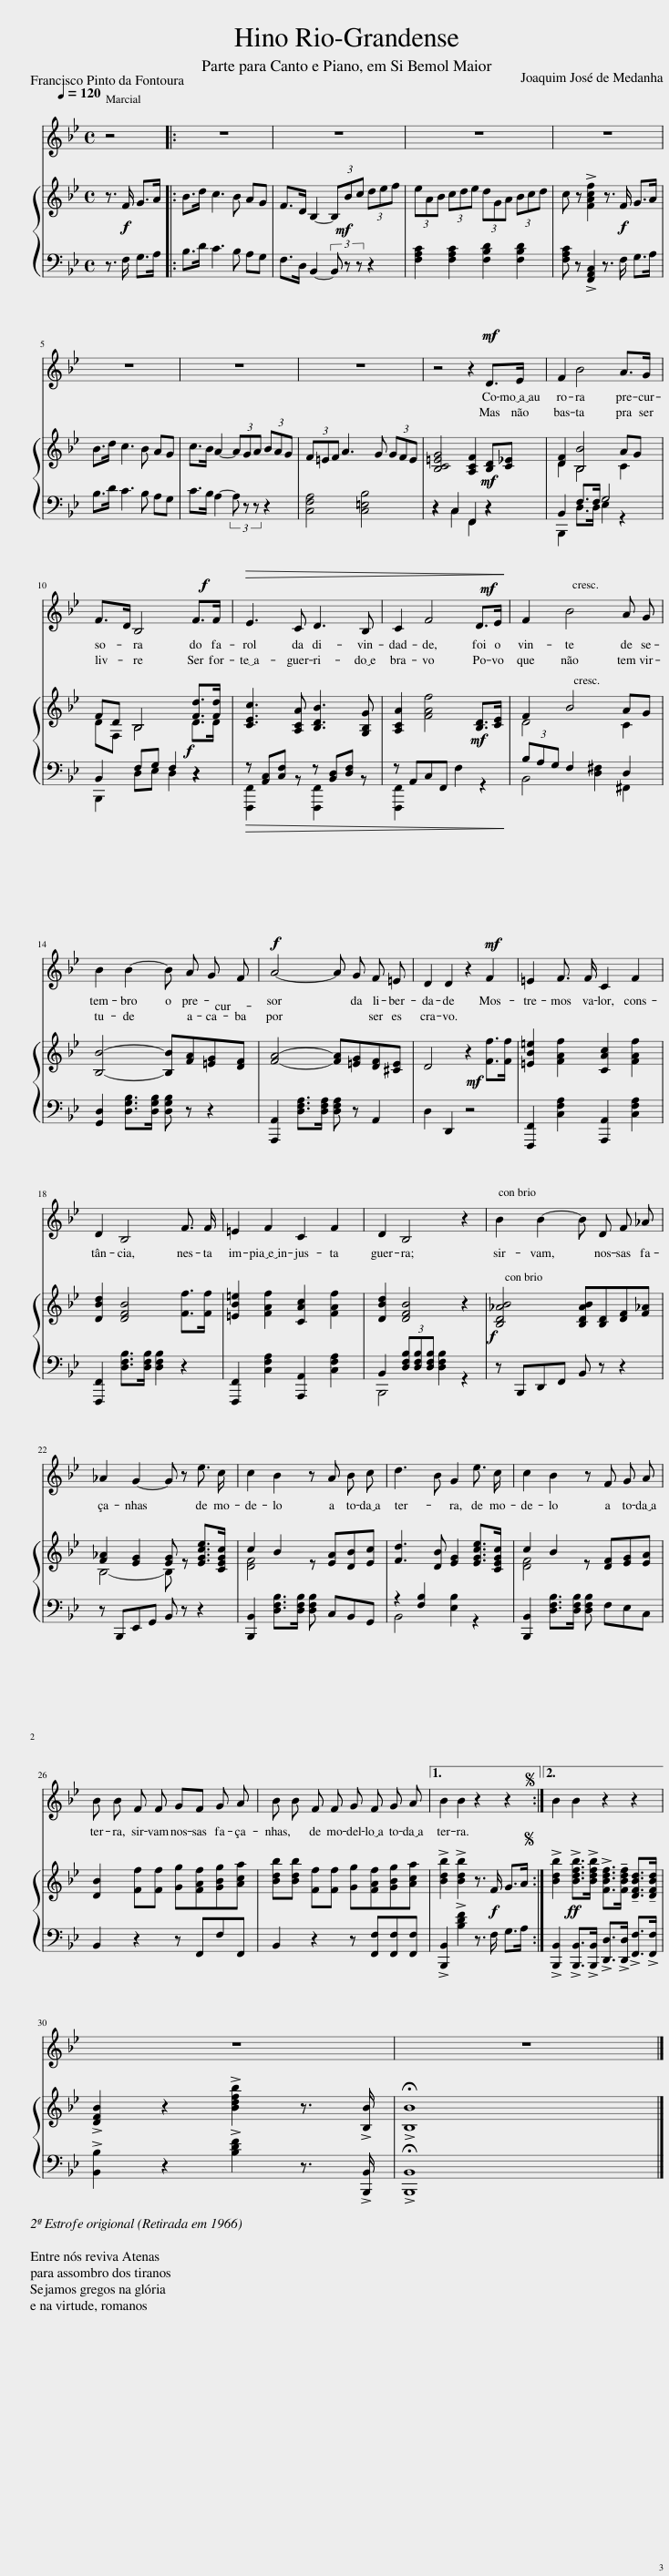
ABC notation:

X:1
%%score 1 { ( 2 5 ) | ( 3 4 ) }
L:1/8
Q:1/4=120
M:4/4
I:linebreak $
K:Bb
V:1 treble
V:2 treble
V:5 treble
V:3 bass
V:4 bass
V:1
 z4 |: z8 | z8 | z8 | z8 |$ %5
 z8 | z8 | z8 | z4 z2!mf! D>E | F2 B4 A>G |$ %10
 F>D B,4!f! F>F |!>(! E3 C D3 B, | C2 F4 D>!mf!E!>)! | F2 B4 A G |$ B2 B2- B A G F | %15
!f! A4- A G F =E | D2 D2 z2!mf! F2 | =E2 F3/2 F/ C2 F2 |$ D2 B,4 F3/2 F/ | =E2 F2 C2 F2 | %20
 D2 B,4 z2 | B2 B2- B D F _A |$ _A2 G2- G z e3/2 c/ | c2 B2 z A B c | d3 B G2 e3/2 c/ | %25
 c2 B2 z F G A |$ B B F F GF G A | B B F F G F G A |1 B2 B2 z2 z2 :|2SS B2 B2 z2 z2 ||$ %30
 z8 | z8 |] %32
V:2
 z3/2!f! F/ G>A |: B>d c3 B AG | F>D B,2- (3B,Bc (3def | (3eAB (3cde (3dGA (3Bcd | c z !>![FAcf]2 z3/2!f! F/ G>A |$ %5
 B>d c3 B AG | c>B A2- (3AGA (3BAG | (3F=EF A3 G (3GFE | [B,C=EG]4 [A,CF]2!mf! [B,D][C_E] | [DF]2 [B,B]4 AG |$ %10
 FD B,4!f! [Fd]>[Fd] | [CEc]3 [A,CA] [B,DB]3 [G,B,G] | [A,CA]2 [FAf]4!mf! [B,D]>[CE] | F2 B4 AG |$ [B,B]4- [B,B][FA][=EG][DF] | %15
 [FA]4- [FA][=EG][DF][^CE] | D4 z2 [Ff]>[Ff] | [=EB=e]2 [FAf]2 [CAc]2 [FAf]2 |$ [DBd]2 [DFB]4 [Ff]>[Ff] | [=EB=e]2 [FAf]2 [CAc]2 [FAf]2 | %20
 [DBd]2 [DFB]4 z2 | [B,D_AB]4 [B,DAB][B,D][DF][F_A] |$ [F_A]2 [EG]2 [EG] z [EGce]>[CEGc] | c2 B2 z [EA][DB][Ec] | [Fd]3 [DB] [EG]2 [EGce]>[CEGc] | %25
 c2 B2 z [DF][EG][EA] |$ [DB]2 [Ff][Ff] [Gg][FAf][GBg][Aca] | [Bdb][Bdb] [Ff][Ff] [Gg][FAf][GBg][Aca] |1 !>![Bdb]2 !>![Bdb]2 z3/2!f! F/ G>A :|2 !>![Bdb]2!ff! !>![Bdfb]>!>![Bdfb] !>![FBdf]>!tenuto![FBdf] !tenuto![DFBd]>!tenuto![DFBd] ||$ %30
 !>![DFB]2 z2 !>![Bdfb]2 z3/2 !>![B,B]/ | !>!!fermata![B,B]8 |] %32
V:3
 z3/2 F,/ G,>A, |: B,>D C3 B, A,G, | F,>D, B,,2- (3B,,!mf! z z z2 | [F,A,C]2 [F,A,C]2 [F,B,D]2 [F,B,D]2 | [F,A,C] z !>![F,,A,,C,]2 z3/2 F,/ G,>A, |$ %5
 B,>D C3 B, A,G, | C>B, A,2- (3A, z z z2 | [C,F,A,]4 [C,=E,B,]4 | z2 C,2 F,,2 z2 | B,,2 F,>F, G,4 |$ %10
 B,,2 F,G, F,2 z2 |!>(! z [A,,C,][C,F,] z z [B,,D,][D,F,] z | z A,,C,F,, F,2 z2!>)! | (3B,A,G, F,2 [D,^F,]2 D,2 |$ [G,,D,]2 [D,G,B,]>[D,G,B,] [D,G,B,] z z2 | %15
 [A,,,A,,]2 [D,F,A,]>[D,F,A,] [D,F,A,] z A,,2 | D,2 D,,2!mf! z4 | [F,,,F,,]2 [C,F,A,]2 [A,,,A,,]2 [C,F,A,]2 |$ [F,,,F,,]2 [D,F,B,]>[D,F,B,] [D,F,B,]2 z2 | [F,,,F,,]2 [C,F,A,]2 [A,,,A,,]2 [C,F,A,]2 | %20
 B,,2 (3[D,F,B,][D,F,B,][D,F,B,] [D,F,B,]2 z2 |!f! z B,,,D,,F,, B,, z z2 |$ z B,,,E,,G,, B,, z z2 | [B,,,B,,]2 [D,F,B,]>[D,F,B,] [D,F,B,] C,B,,G,, | z2 [F,B,]2 [E,B,]2 z2 | %25
 [B,,,B,,]2 [D,F,B,]>[D,F,B,] [D,F,B,] F,E,C, |$ B,,2 z2 z F,,F,F,, | B,,2 z2 z [F,,F,][F,,F,][F,,F,] |1 !>![B,,,B,,]2 !>![B,DF]2 z3/2 F,/ G,>A, :|2 !>![B,,,B,,]2 !>![B,,,B,,]>!>![B,,,B,,] !>![D,,D,]>!>![D,,D,] !>![F,,F,]>!>![F,,F,] ||$ %30
 !>![B,,B,]2 z2 !>![B,DF]2 z3/2 !>![B,,,B,,]/ | !>!!fermata![B,,,B,,]8 |] %32
V:4
 x4 |: x8 | x8 | x8 | x8 |$ %5
 x8 | x8 | x8 | z2 C,2 F,,2 z2 | B,,,2 D,>D, E,2 z2 |$ %10
 B,,,2 D,E, D,2 z2 | [F,,,F,,]2 x2 [F,,,F,,]2 x2 | [F,,,F,,]2 x6 | B,,4 x2 ^F,,2 |$ x8 | %15
 x8 | x8 | x8 |$ x8 | x8 | %20
 B,,,4 x4 | x8 |$ x8 | x8 | B,,4 x4 | %25
 x8 |$ x8 | x8 |1 x8 :|2 x8 ||$ %30
 x8 | x8 |] %32
V:5
 x4 |: x8 | x8 | x8 | x8 |$ %5
 x8 | x8 | x8 | x8 | D2 B,4 C2 |$ %10
 DF, B,4 D>D | x8 | x8 | D4 x2 C2 |$ x8 | %15
 x8 | x8 | x8 |$ x8 | x8 | %20
 x8 | x8 |$ B,4- B, x3 | [DF]4 x4 | x8 | %25
 [DF]4 x4 |$ x8 | x8 |1 x8 :|2 x8 ||$ %30
 x8 | x8 |] %32
